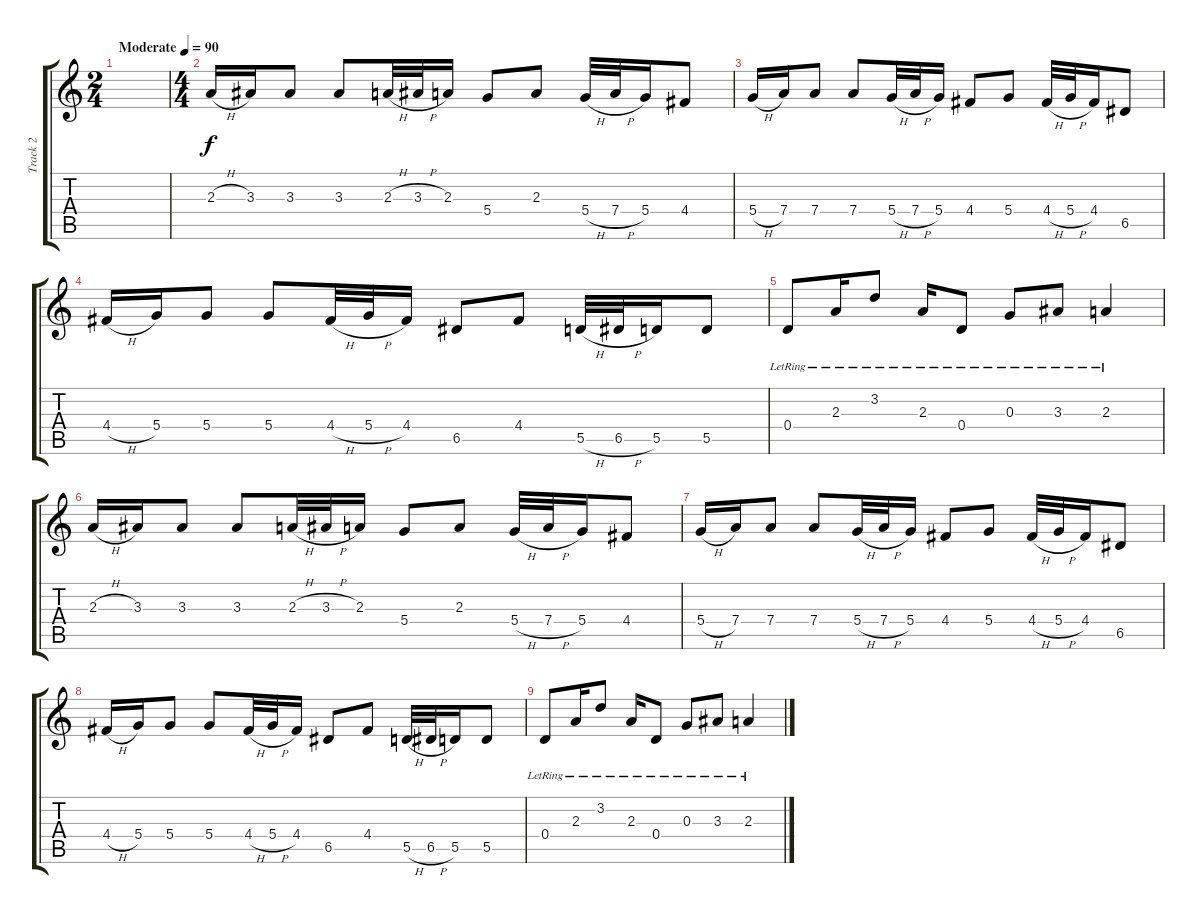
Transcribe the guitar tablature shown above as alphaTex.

\track ("Track 2" "Track 2") {instrument acousticguitarsteel}
\staff {score tabs}
\tuning (E4 B3 G3 D3 A2 E2) {hide}
\ts (2 4)
\tempo (90 "Moderate")
\clef g2
\ks c
|
\ts (4 4)
2.3{h}.16 3.3.16 3.3.8 3.3.8 2.3{h}.32 3.3{h}.32 2.3.16 5.4.8 2.3.8 5.4{h}.32 7.4{h}.32 5.4.16 4.4.8 |
5.4{h}.16 7.4.16 7.4.8 7.4.8 5.4{h}.32 7.4{h}.32 5.4.16 4.4.8 5.4.8 4.4{h}.32 5.4{h}.32 4.4.16 6.5.8 |
4.4{h}.16 5.4.16 5.4.8 5.4.8 4.4{h}.32 5.4{h}.32 4.4.16 6.5.8 4.4.8 5.5{h}.32 6.5{h}.32 5.5.16 5.5.8 |
0.4{lr}.8 2.3{lr}.16 3.2{lr}.8 2.3{lr}.16 0.4{lr}.8 0.3{lr}.8 3.3{lr}.8 2.3{lr}.4 |
2.3{h}.16 3.3.16 3.3.8 3.3.8 2.3{h}.32 3.3{h}.32 2.3.16 5.4.8 2.3.8 5.4{h}.32 7.4{h}.32 5.4.16 4.4.8 |
5.4{h}.16 7.4.16 7.4.8 7.4.8 5.4{h}.32 7.4{h}.32 5.4.16 4.4.8 5.4.8 4.4{h}.32 5.4{h}.32 4.4.16 6.5.8 |
4.4{h}.16 5.4.16 5.4.8 5.4.8 4.4{h}.32 5.4{h}.32 4.4.16 6.5.8 4.4.8 5.5{h}.32 6.5{h}.32 5.5.16 5.5.8 |
0.4{lr}.8 2.3{lr}.16 3.2{lr}.8 2.3{lr}.16 0.4{lr}.8 0.3{lr}.8 3.3{lr}.8 2.3{lr}.4
